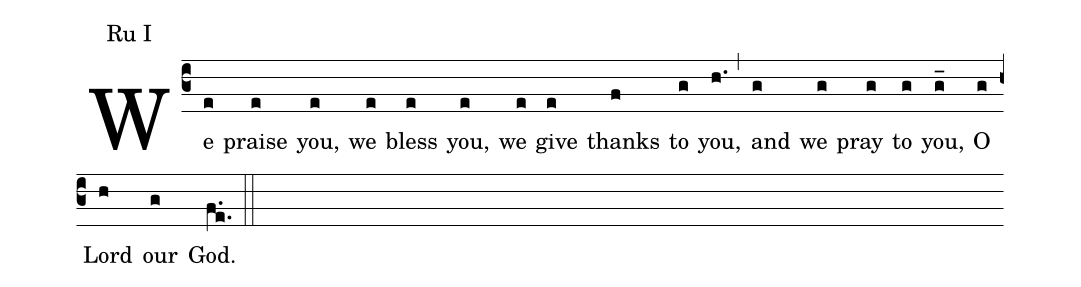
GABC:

annotation: Ru I;
%%
(c3) We(e) praise(e) you,(e) we(e) bless(e) you,(e) we(e) give(e) thanks(f) to(g) you,(h.) (,) and(g) we(g) pray(g) to(g) you,(g_) O(g) Lord(h) our(g) God.(f.e.) (::)
